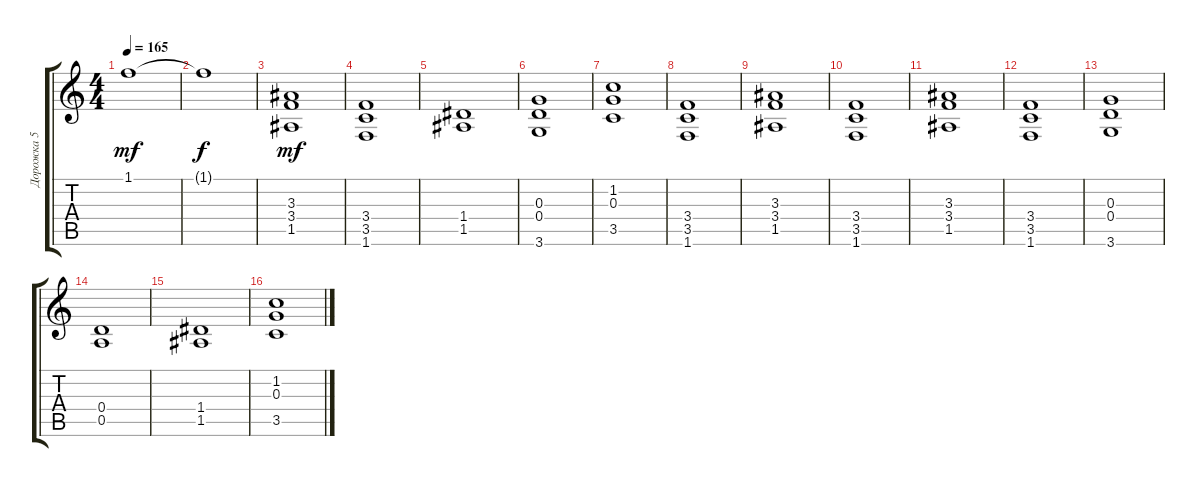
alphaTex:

\track ("Дорожка 5" "Дорожка 5") {instrument distortionguitar}
\staff {score tabs}
\tuning (E4 B3 G3 D3 A2 E2) {hide}
\ts (4 4)
\tempo 165
\clef g2
\ks c
1.1.1{dy mf} |
1.1{t}.1{dy f} |
(3.3 3.4 1.5).1{dy mf} |
(3.4 3.5 1.6).1 |
(1.4 1.5).1 |
(0.3 0.4 3.6).1 |
(1.2 0.3 3.5).1 |
(3.4 3.5 1.6).1 |
(3.3 3.4 1.5).1 |
(3.4 3.5 1.6).1 |
(3.3 3.4 1.5).1 |
(3.4 3.5 1.6).1 |
(0.3 0.4 3.6).1 |
(0.4 0.5).1 |
(1.4 1.5).1 |
(1.2 0.3 3.5).1
